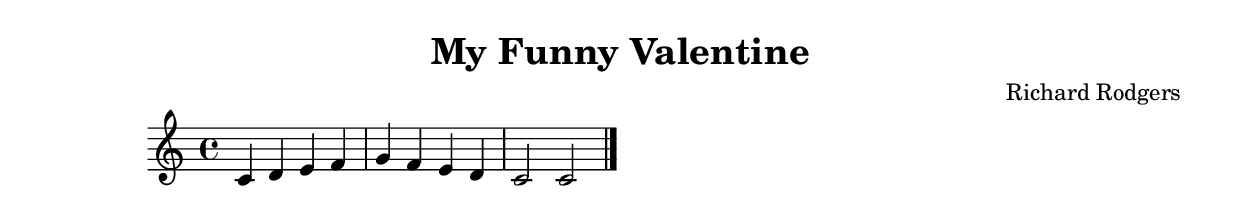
\version "2.24.4"

\header {
  title = "My Funny Valentine"
  composer = "Richard Rodgers"
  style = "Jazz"
}

\score {
  \new Staff {
    \clef treble
    \time 4/4
    \key c \major
    
    % Simple chord progression placeholder
    c'4 d' e' f' |
    g' f' e' d' |
    c'2 c'2 |
    \bar "|."
  }
  \layout {}
  \midi {
    \tempo 4 = 120
  }
}